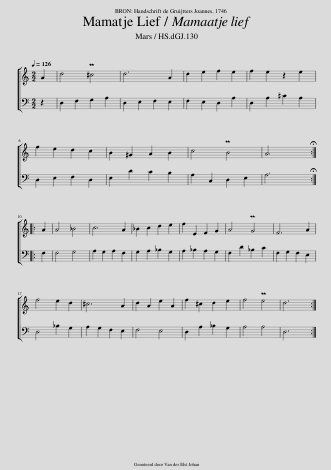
X:1
%%score [ 1 2 ]
L:1/8
Q:1/4=126
M:2/2
I:linebreak $
K:C
V:1 treble
V:2 bass
V:1
 A2 | d4 P^c4 | d6 A2 | d2 e2 f2 e2 | f2 e2 z2 e2 |$ %5
 f2 e2 d2 c2 | B2 ^G2 A2 B2 | c4 PB4 | A6 ::$ A2 | %10
 A4 _B4 | c6 A2 | _B2 c2 d2 e2 | f2 E2 F2 G2 | A4 PG4 | %15
 F6 A2 |$ f4 e2 d2 | ^c6 A2 | d2 A2 e2 A2 | f2 ^c2 d2 e2 | %20
 f4 Pe4 | d6 :| %22
V:2
 z2 | D,2 F,2 G,2 A,2 | D,2 E,2 F,2 E,2 | F,2 E,2 D,2 A,2 | D,2 A,2 ^C2 A,2 |$ %5
 D,2 E,2 F,2 D,2 | E,2 D2 C2 B,2 | A,2 C,2 D,2 E,2 | A,6 ::$ F,2 | %10
 F,4 G,4 | A,2 G,2 A,2 F,2 | G,2 A,2 _B,2 G,2 | A,2 _B,2 A,2 G,2 | F,2 D2 _B,2 C2 | %15
 F,2 G,2 F,2 E,2 |$ D,4 _B,2 G,2 | A,2 G,2 F,2 E,2 | F,4 E,4 | D,2 A,2 _B,2 G,2 | %20
 A,4 A,4 | D,6 :| %22
